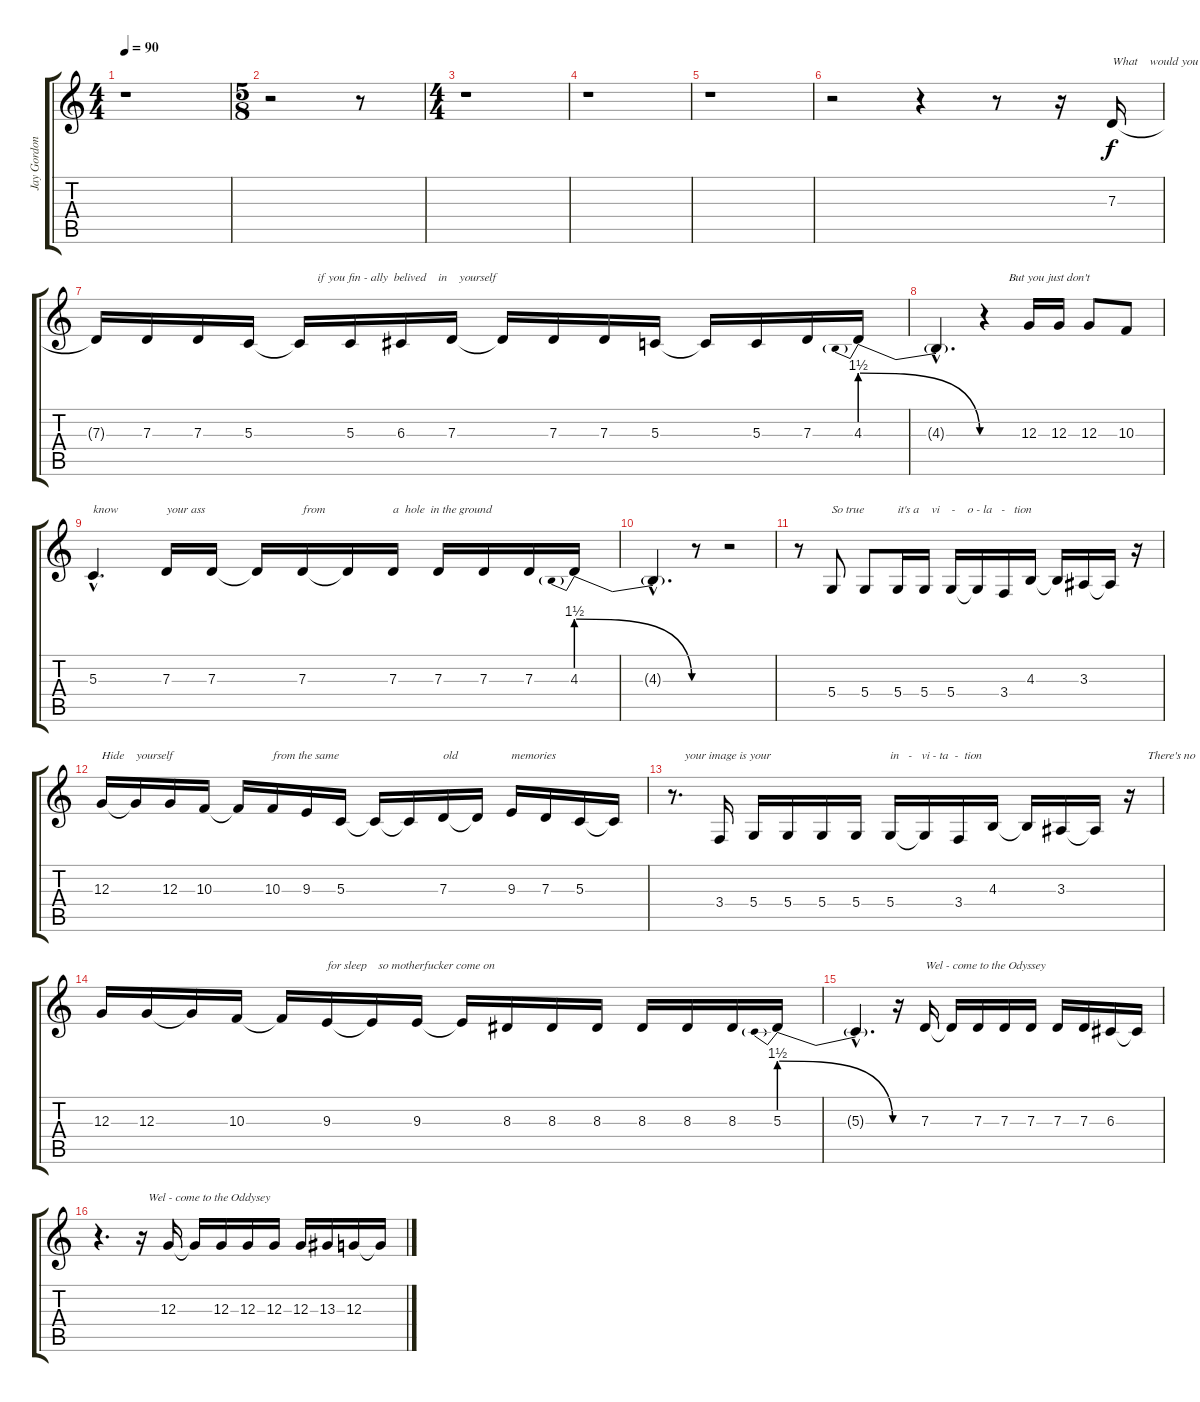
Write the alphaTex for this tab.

\track ("Jay Gordon (Vocals)" "Jay Gordon") {instrument lead2sawtooth}
\staff {score tabs}
\tuning (E4 B3 G3 D3 A2 D2) {hide}
\ts (4 4)
\tempo 90
\clef g2
\ks c
r.1{dy f instrument lead2sawtooth} |
\ts (5 8)
r.2 r.8 |
\ts (4 4)
r.1 |
r.1 |
r.1 |
r.2 r.4 r.8 r.16 7.3.16{txt "What    would you do"} |
7.3{t}.16 7.3.16 7.3.16 5.3.16 5.3{t}.16{txt "      if you fin - ally  belived    in    yourself"} 5.3.16 6.3.16 7.3.16 7.3{t}.16 7.3.16 7.3.16 5.3.16 5.3{t}.16 5.3.16 7.3.16 4.3{be (prebendrelease 0 6 60 0)}.16 |
4.3{hac t}.4{d} r.4{txt "        But you just don't"} 12.3.16 12.3.16 12.3.8 10.3.8 |
5.3{hac}.4{d txt "know"} 7.3.16{txt "your ass"} 7.3.16 7.3{t}.16 7.3.16{txt "from"} 7.3{t}.16 7.3.16{txt "a  hole  in the ground"} 7.3.16 7.3.16 7.3.16 4.3{be (prebendrelease 0 6 60 0)}.16 |
4.3{hac t}.4{d} r.8 r.2 |
r.8 5.4.8{txt "So true"} 5.4.8 5.4.16{txt "it's a    vi    -    o - la   -   tion"} 5.4.16 5.4.16 5.4{t}.16 3.4.16 4.3.16 4.3{t}.16 3.3.16 3.3{t}.16 r.16 |
12.3.16{txt "Hide    yourself"} 12.3{t}.16 12.3.16 10.3.16 10.3{t}.16 10.3.16{txt "from the same"} 9.3.16 5.3.16 5.3{t}.16 5.3{t}.16 7.3.16{txt "old"} 7.3{t}.16 9.3.16{txt "memories"} 7.3.16 5.3.16 5.3{t}.16 |
r.8{d txt "    your image is your"} 3.4.16 5.4.16 5.4.16 5.4.16 5.4.16 5.4.16{txt "in   -   vi - ta  -  tion"} 5.4{t}.16 3.4.16 4.3.16 4.3{t}.16 3.3.16 3.3{t}.16 r.16{txt "      There's no    time"} |
12.3.16 12.3.16 12.3{t}.16 10.3.16 10.3{t}.16 9.3.16{txt "for sleep    so motherfucker come on"} 9.3{t}.16 9.3.16 9.3{t}.16 8.3.16 8.3.16 8.3.16 8.3.16 8.3.16 8.3.16 5.3{be (prebendrelease 0 6 60 0)}.16 |
5.3{hac t}.4{d} r.16 7.3.16{txt "Wel - come to the Odyssey"} 7.3{t}.16 7.3.16 7.3.16 7.3.16 7.3.16 7.3.16 6.3.16 6.3{t}.16 |
r.4{d} r.16{txt "  Wel - come to the Oddysey"} 12.3.16 12.3{t}.16 12.3.16 12.3.16 12.3.16 12.3.16 13.3.16 12.3.16 12.3{t}.16
